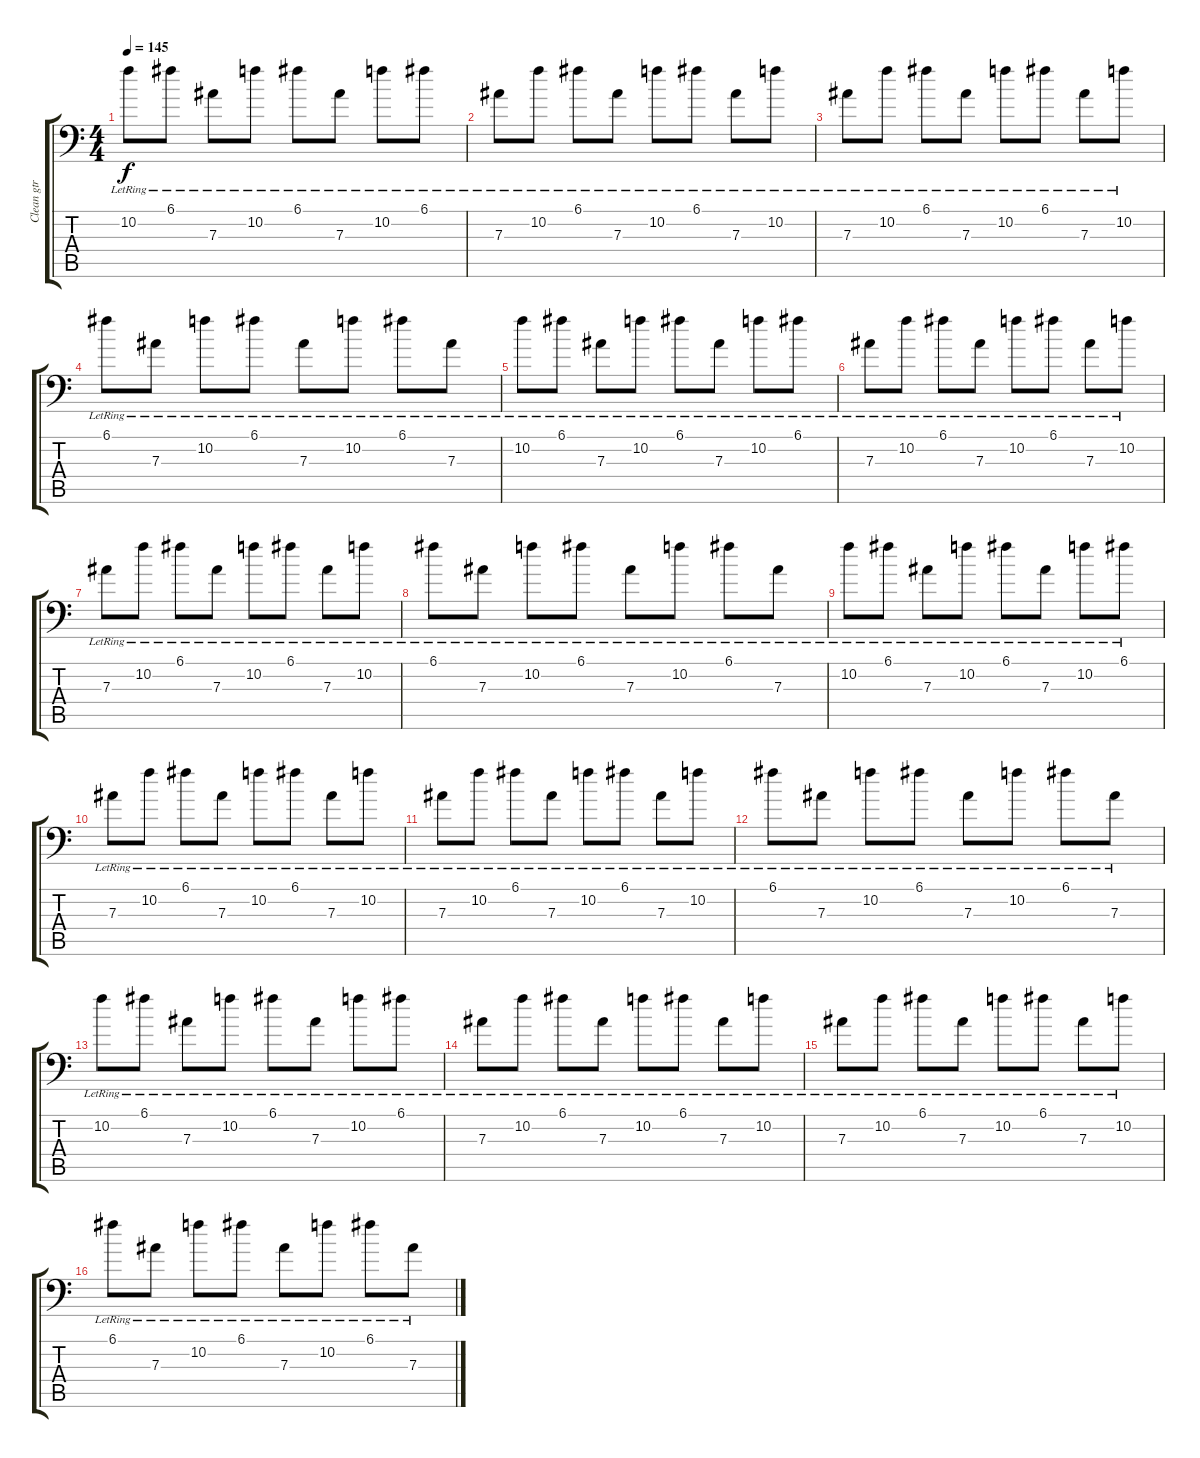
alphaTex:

\track ("Clean gtr" "Clean gtr") {instrument electricguitarclean}
\staff {score tabs}
\tuning (C4 G3 Eb3 Bb2 F2 Bb1) {hide}
\ts (4 4)
\tempo 145
\clef f4
\ks c
10.2{lr}.8{dy f} 6.1{lr}.8 7.3{lr}.8 10.2{lr}.8 6.1{lr}.8 7.3{lr}.8 10.2{lr}.8 6.1{lr}.8 |
7.3{lr}.8 10.2{lr}.8 6.1{lr}.8 7.3{lr}.8 10.2{lr}.8 6.1{lr}.8 7.3{lr}.8 10.2{lr}.8 |
7.3{lr}.8 10.2{lr}.8 6.1{lr}.8 7.3{lr}.8 10.2{lr}.8 6.1{lr}.8 7.3{lr}.8 10.2{lr}.8 |
6.1{lr}.8 7.3{lr}.8 10.2{lr}.8 6.1{lr}.8 7.3{lr}.8 10.2{lr}.8 6.1{lr}.8 7.3{lr}.8 |
10.2{lr}.8 6.1{lr}.8 7.3{lr}.8 10.2{lr}.8 6.1{lr}.8 7.3{lr}.8 10.2{lr}.8 6.1{lr}.8 |
7.3{lr}.8 10.2{lr}.8 6.1{lr}.8 7.3{lr}.8 10.2{lr}.8 6.1{lr}.8 7.3{lr}.8 10.2{lr}.8 |
7.3{lr}.8 10.2{lr}.8 6.1{lr}.8 7.3{lr}.8 10.2{lr}.8 6.1{lr}.8 7.3{lr}.8 10.2{lr}.8 |
6.1{lr}.8 7.3{lr}.8 10.2{lr}.8 6.1{lr}.8 7.3{lr}.8 10.2{lr}.8 6.1{lr}.8 7.3{lr}.8 |
10.2{lr}.8 6.1{lr}.8 7.3{lr}.8 10.2{lr}.8 6.1{lr}.8 7.3{lr}.8 10.2{lr}.8 6.1{lr}.8 |
7.3{lr}.8 10.2{lr}.8 6.1{lr}.8 7.3{lr}.8 10.2{lr}.8 6.1{lr}.8 7.3{lr}.8 10.2{lr}.8 |
7.3{lr}.8 10.2{lr}.8 6.1{lr}.8 7.3{lr}.8 10.2{lr}.8 6.1{lr}.8 7.3{lr}.8 10.2{lr}.8 |
6.1{lr}.8 7.3{lr}.8 10.2{lr}.8 6.1{lr}.8 7.3{lr}.8 10.2{lr}.8 6.1{lr}.8 7.3{lr}.8 |
10.2{lr}.8 6.1{lr}.8 7.3{lr}.8 10.2{lr}.8 6.1{lr}.8 7.3{lr}.8 10.2{lr}.8 6.1{lr}.8 |
7.3{lr}.8 10.2{lr}.8 6.1{lr}.8 7.3{lr}.8 10.2{lr}.8 6.1{lr}.8 7.3{lr}.8 10.2{lr}.8 |
7.3{lr}.8 10.2{lr}.8 6.1{lr}.8 7.3{lr}.8 10.2{lr}.8 6.1{lr}.8 7.3{lr}.8 10.2{lr}.8 |
6.1{lr}.8 7.3{lr}.8 10.2{lr}.8 6.1{lr}.8 7.3{lr}.8 10.2{lr}.8 6.1{lr}.8 7.3{lr}.8
